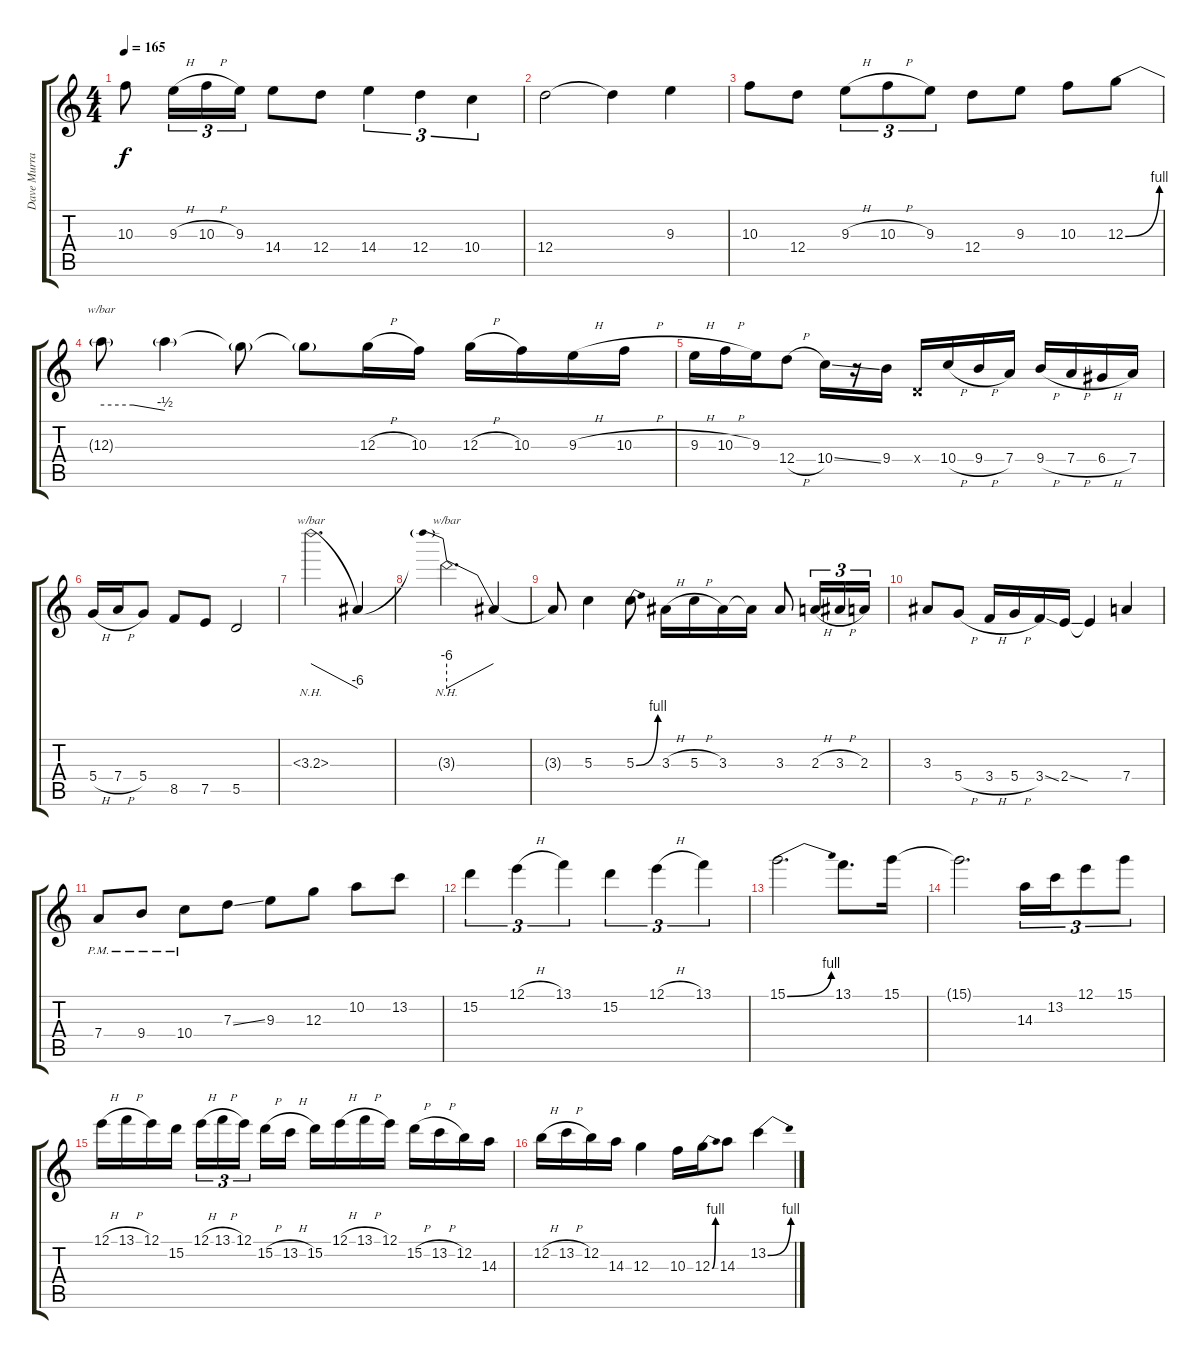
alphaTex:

\track ("Dave Murray" "Dave Murra") {instrument distortionguitar}
\staff {score tabs}
\tuning (E4 B3 G3 D3 A2 E2) {hide}
\ts (4 4)
\tempo 165
\clef g2
\ks c
10.3.8{dy f} 9.3{h}.16{tu (3 2)} 10.3{h}.16{tu (3 2)} 9.3.16{tu (3 2)} 14.4.8 12.4.8 14.4.4{tu (3 2)} 12.4.4{tu (3 2)} 10.4.4{tu (3 2)} |
12.4.2 12.4{t}.4 9.3.4 |
10.3.8 12.4.8 9.3{h}.8{tu (3 2)} 10.3{h}.8{tu (3 2)} 9.3.8{tu (3 2)} 12.4.8 9.3.8 10.3.8 12.3{be (bend 0 0 60 4)}.8 |
12.3{t}.8{tbe (custom default 0 0 30 0 60 -2)} 12.3{t}.4 12.3{t}.8 12.3{t}.8 12.3{h}.16 10.3.16 12.3{h}.16 10.3.16 9.3{h}.16 10.3{h}.16 |
9.3{h}.16 10.3{h}.16 9.3.16 12.4{h}.8 10.4{ss}.16 r.16 9.4.16 0.4{x}.16 10.4{h}.16 9.4{h}.16 7.4.16 9.4{h}.16 7.4{h}.16 6.4{h}.16 7.4.16 |
5.4{h}.16 7.4{h}.16 5.4.8 8.5.8 7.5.8 5.5.2 |
3.3{nh}.2{d tbe (dive default 0 0 60 -24)} 3.3{t}.4 |
3.3{nh t}.2{d tbe (predivedive default 0 -24 60 0)} 3.3{t}.4 |
3.3{t}.8 5.3.4 5.3{be (bend 0 0 60 4)}.8 3.3{h}.16 5.3{h}.16 3.3.16 3.3{t}.16 3.3.8 2.3{h}.16{tu (3 2)} 3.3{h}.16{tu (3 2)} 2.3.16{tu (3 2)} |
3.3.8 5.4{h}.8 3.4{h}.16 5.4{h}.16 3.4{ss}.16 2.4{ss}.16 2.4{t}.4 7.4.4 |
7.4{pm}.8 9.4{pm}.8 10.4{pm}.8 7.3{ss}.8 9.3.8 12.3.8 10.2.8 13.2.8 |
15.2.4{tu (3 2)} 12.1{h}.4{tu (3 2)} 13.1.4{tu (3 2)} 15.2.4{tu (3 2)} 12.1{h}.4{tu (3 2)} 13.1.4{tu (3 2)} |
15.1{be (bend 0 0 60 4)}.2{d} 13.1.8{d} 15.1.16 |
15.1{t}.2{d} 14.3.16{tu (3 2)} 13.2.16{tu (3 2)} 12.1.8{tu (3 2)} 15.1.8{tu (3 2)} |
12.1{h}.16 13.1{h}.16 12.1.16 15.2.16 12.1{h}.16{tu (3 2)} 13.1{h}.16{tu (3 2)} 12.1.16{tu (3 2) beam splitsecondary} 15.2{h}.16 13.2{h}.16 15.2.16 12.1{h}.16 13.1{h}.16 12.1.16 15.2{h}.16 13.2{h}.16 12.2.16 14.3.16 |
12.2{h}.16 13.2{h}.16 12.2.16 14.3.16 12.3.4 10.3.16 12.3{be (bend 0 0 60 4)}.16 14.3.8 13.2{be (bend 0 0 60 4)}.4
